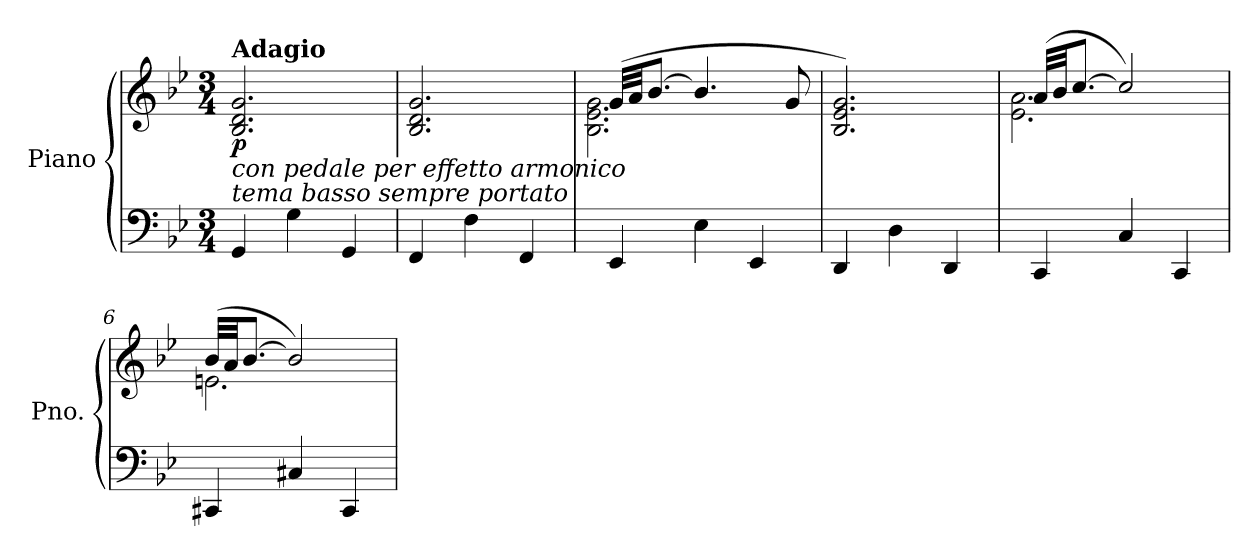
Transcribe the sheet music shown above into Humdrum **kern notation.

**kern	**kern	**dynam
*part1	*part1	*part1
*staff2	*staff1	*staff1/2
*I"Piano	*	*
*I'Pno.	*	*
*clefF4	*clefG2	*
*k[b-e-]	*k[b-e-]	*
*M3/4	*M3/4	*
*MM53	*MM53	*
=1	=1	=1
!	!LO:TX:a:B:t=Adagio	!
!LO:TX:a:i:t=tema basso sempre portato	!	!
!LO:TX:a:i:t=con pedale per effetto armonico	!	!
!	!	!LO:DY:b
4GG/	2.B-/ 2.d/ 2.g/	p
4G\	.	.
4GG/	.	.
=2	=2	=2
4FF/	2.B-/ 2.d/ 2.g/	.
4F\	.	.
4FF/	.	.
=3	=3	=3
*	*^	*
4EE-/	(32g/LLL	2.B-\ 2.e-\ 2.g\	.
.	32a/JJ	.	.
.	[8.b-/J	.	.
4E-\	4.b-/]	.	.
4EE-/	.	.	.
.	8g/	.	.
*	*v	*v	*
=4	=4	=4
4DD/	2.B-/ 2.e-/ 2.g/)	.
4D\	.	.
4DD/	.	.
=5	=5	=5
*	*^	*
4CC/	(32a/LLL	2.e-\ 2.a\	.
.	32b-/JJ	.	.
.	[8.cc/J	.	.
4C/	2cc/])	.	.
4CC/	.	.	.
=6	=6	=6	=6
4CC#X/	(32b-/LLL	2.en\	.
.	32a/JJ	.	.
.	[8.b-/J	.	.
4C#X/	2b-/])	.	.
4CC#/	.	.	.
*	*v	*v	*
=	=	=
*-	*-	*-
